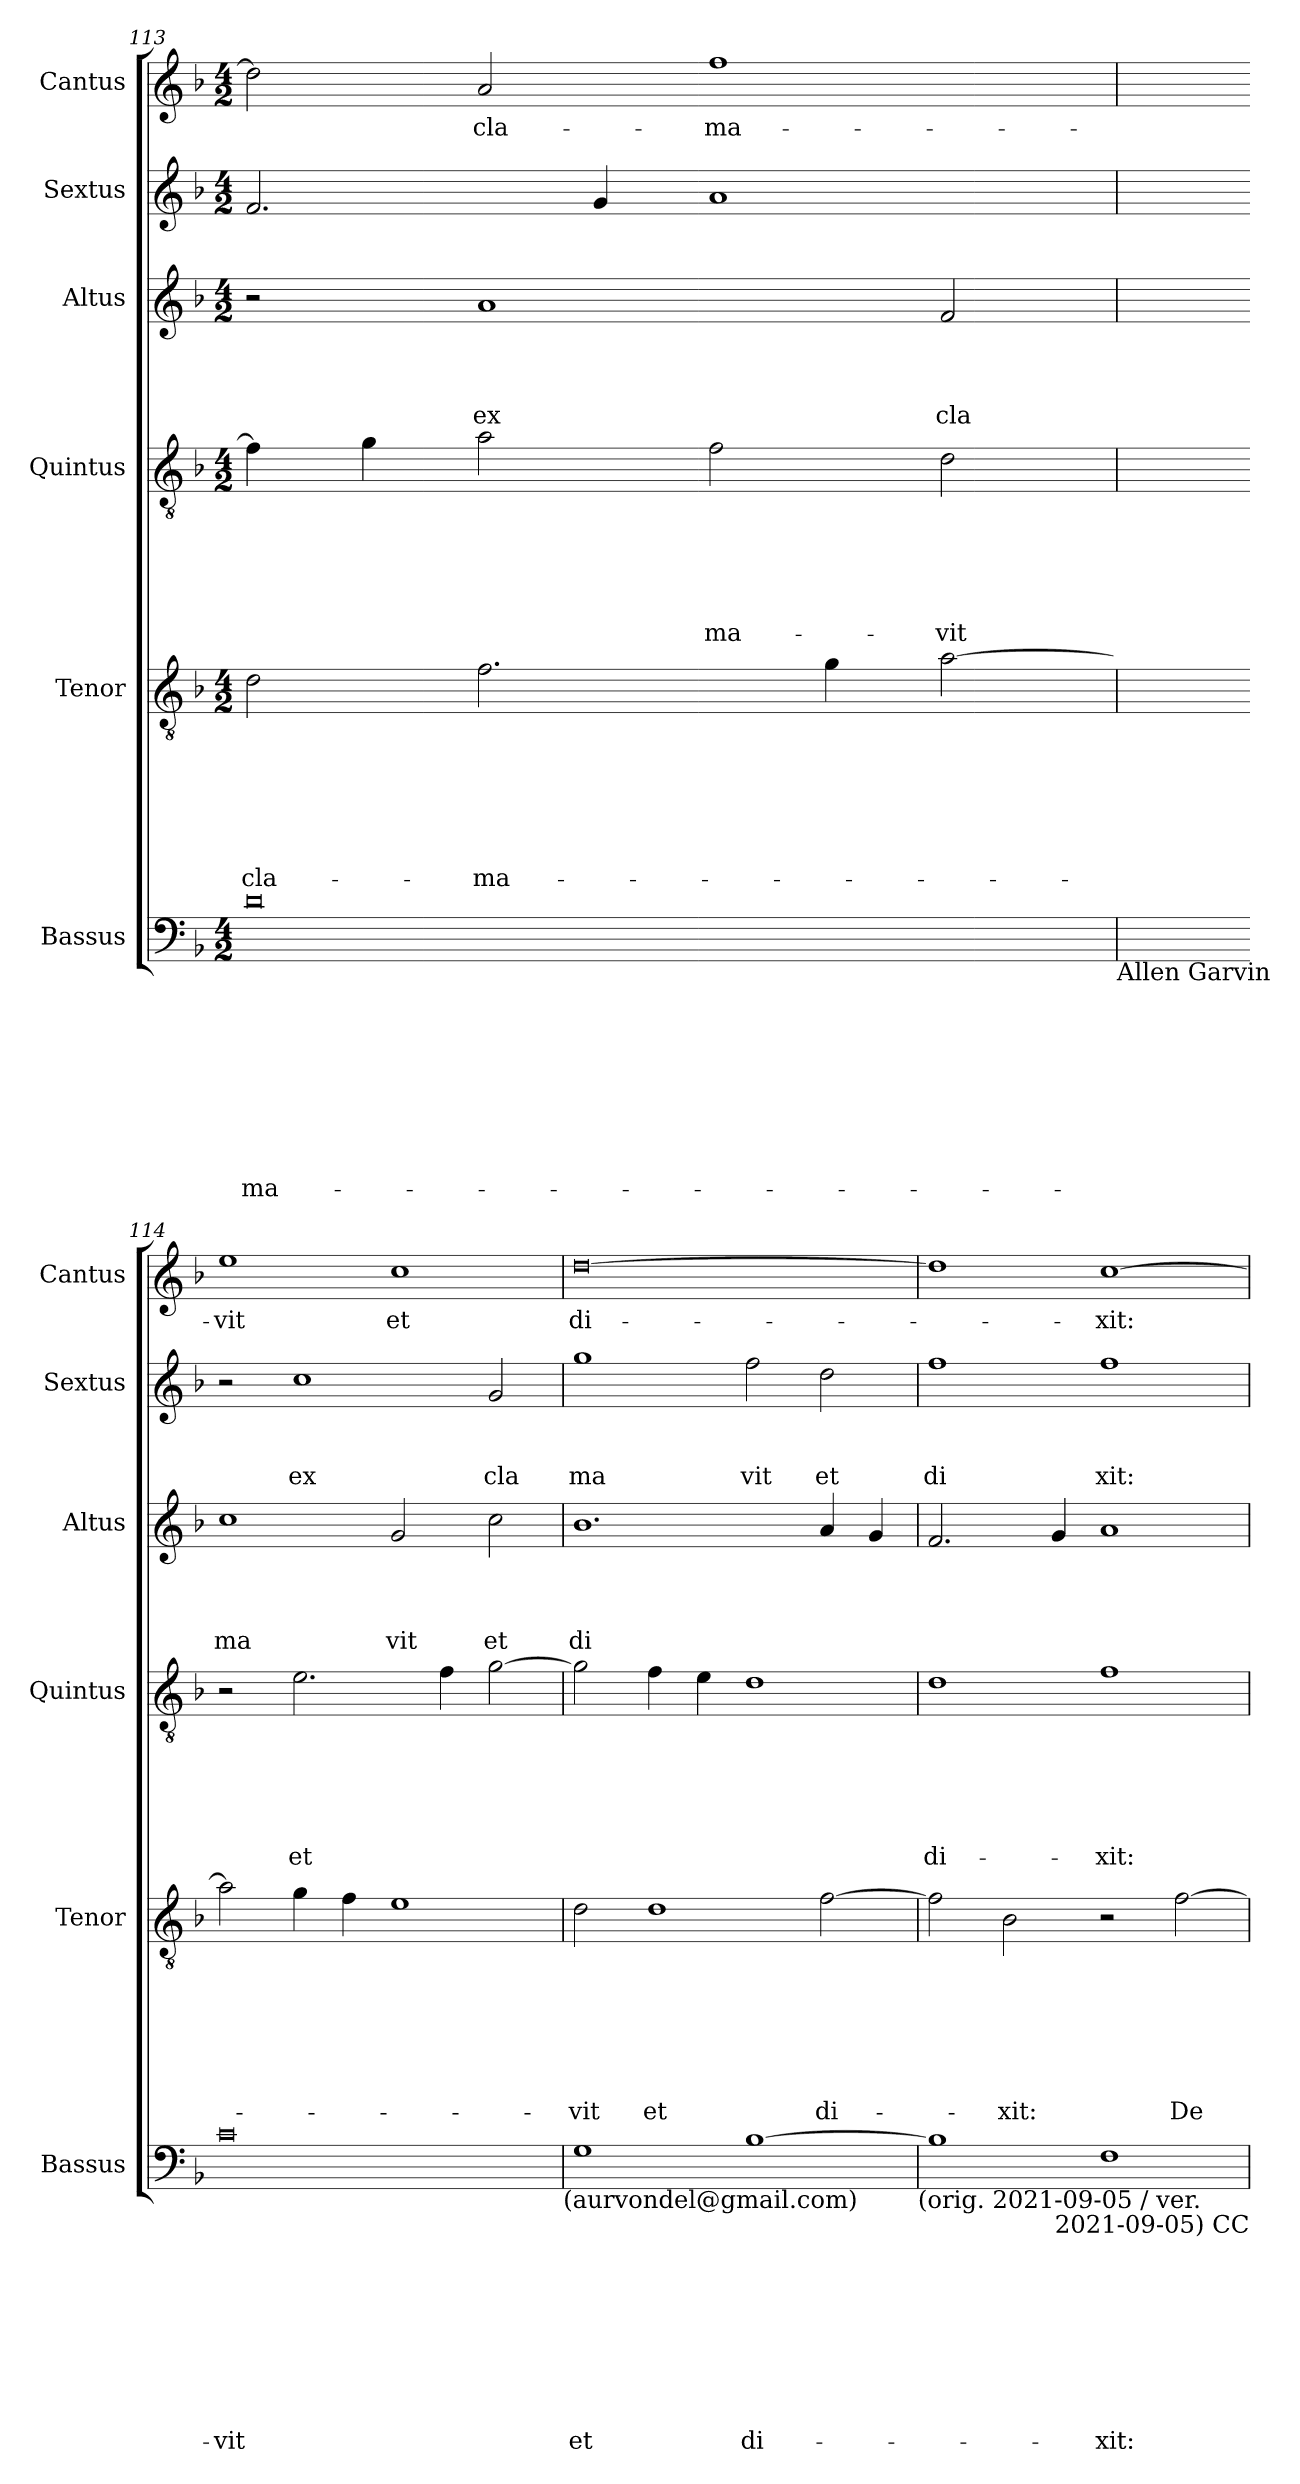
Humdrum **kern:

**kern	**text	**text	**text	**text	**text	**text	**text	**text	**text	**kern	**text	**text	**text	**text	**text	**text	**text	**kern	**text	**text	**text	**text	**text	**text	**kern	**text	**text	**text	**text	**kern	**text	**text	**text	**kern	**text
*part6	*part6	*part6	*part6	*part6	*part6	*part6	*part6	*part6	*part6	*part5	*part5	*part5	*part5	*part5	*part5	*part5	*part5	*part4	*part4	*part4	*part4	*part4	*part4	*part4	*part3	*part3	*part3	*part3	*part3	*part2	*part2	*part2	*part2	*part1	*part1
*staff6	*staff6	*staff6	*staff6	*staff6	*staff6	*staff6	*staff6	*staff6	*staff6	*staff5	*staff5	*staff5	*staff5	*staff5	*staff5	*staff5	*staff5	*staff4	*staff4	*staff4	*staff4	*staff4	*staff4	*staff4	*staff3	*staff3	*staff3	*staff3	*staff3	*staff2	*staff2	*staff2	*staff2	*staff1	*staff1
*I"Bassus	*	*	*	*	*	*	*	*	*	*I"Tenor	*	*	*	*	*	*	*	*I"Quintus	*	*	*	*	*	*	*I"Altus	*	*	*	*	*I"Sextus	*	*	*	*I"Cantus	*
*I'Bassus	*	*	*	*	*	*	*	*	*	*I'Tenor	*	*	*	*	*	*	*	*I'Quintus	*	*	*	*	*	*	*I'Altus	*	*	*	*	*I'Sextus	*	*	*	*I'Cantus	*
*clefF4	*	*	*	*	*	*	*	*	*	*clefGv2	*	*	*	*	*	*	*	*clefGv2	*	*	*	*	*	*	*clefG2	*	*	*	*	*clefG2	*	*	*	*clefG2	*
*k[b-]	*	*	*	*	*	*	*	*	*	*k[b-]	*	*	*	*	*	*	*	*k[b-]	*	*	*	*	*	*	*k[b-]	*	*	*	*	*k[b-]	*	*	*	*k[b-]	*
*F:	*	*	*	*	*	*	*	*	*	*F:	*	*	*	*	*	*	*	*F:	*	*	*	*	*	*	*F:	*	*	*	*	*F:	*	*	*	*F:	*
*M4/2	*	*	*	*	*	*	*	*	*	*M4/2	*	*	*	*	*	*	*	*M4/2	*	*	*	*	*	*	*M4/2	*	*	*	*	*M4/2	*	*	*	*M4/2	*
=113	=113	=113	=113	=113	=113	=113	=113	=113	=113	=113	=113	=113	=113	=113	=113	=113	=113	=113	=113	=113	=113	=113	=113	=113	=113	=113	=113	=113	=113	=113	=113	=113	=113	=113	=113
!	!	!	!	!	!	!	!	!	!LO:LY:b	!	!	!	!	!	!	!	!LO:LY:b	!	!	!	!	!	!	!	!	!	!	!	!	!	!	!	!	!	!
0d	.	.	.	.	.	.	.	.	-ma-	2d\	.	.	.	.	.	.	-cla-	4f\]	.	.	.	.	.	.	2r	.	.	.	.	2.f/	.	.	.	2dd\]	.
.	.	.	.	.	.	.	.	.	.	.	.	.	.	.	.	.	.	4g\	.	.	.	.	.	.	.	.	.	.	.	.	.	.	.	.	.
!	!	!	!	!	!	!	!	!	!	!	!	!	!	!	!	!	!LO:LY:b	!	!	!	!	!	!	!	!	!	!	!	!LO:LY:b	!	!	!	!	!	!LO:LY:b
.	.	.	.	.	.	.	.	.	.	2.f\	.	.	.	.	.	.	-ma-	2a\	.	.	.	.	.	.	1a	.	.	.	ex	.	.	.	.	2a/	-cla-
.	.	.	.	.	.	.	.	.	.	.	.	.	.	.	.	.	.	.	.	.	.	.	.	.	.	.	.	.	.	4g/	.	.	.	.	.
!	!	!	!	!	!	!	!	!	!	!	!	!	!	!	!	!	!	!	!	!	!	!	!	!LO:LY:b	!	!	!	!	!	!	!	!	!	!	!LO:LY:b
.	.	.	.	.	.	.	.	.	.	.	.	.	.	.	.	.	.	2f\	.	.	.	.	.	-ma-	.	.	.	.	.	1a	.	.	.	1ff	-ma-
.	.	.	.	.	.	.	.	.	.	4g\	.	.	.	.	.	.	.	.	.	.	.	.	.	.	.	.	.	.	.	.	.	.	.	.	.
!	!	!	!	!	!	!	!	!	!	!	!	!	!	!	!	!	!	!	!	!	!	!	!	!LO:LY:b	!	!	!	!	!LO:LY:b	!	!	!	!	!	!
.	.	.	.	.	.	.	.	.	.	[>2a\	.	.	.	.	.	.	.	2d\	.	.	.	.	.	-vit	2f/	.	.	.	cla	.	.	.	.	.	.
!LO:TX:b:t=Allen Garvin	!	!	!	!	!	!	!	!	!	!	!	!	!	!	!	!	!	!	!	!	!	!	!	!	!	!	!	!	!	!	!	!	!	!	!
=114!	=114!	=114!	=114!	=114!	=114!	=114!	=114!	=114!	=114!	=114!	=114!	=114!	=114!	=114!	=114!	=114!	=114!	=114!	=114!	=114!	=114!	=114!	=114!	=114!	=114!	=114!	=114!	=114!	=114!	=114!	=114!	=114!	=114!	=114!	=114!
!	!	!	!	!	!	!	!	!	!LO:LY:b	!	!	!	!	!	!	!	!	!	!	!	!	!	!	!	!	!	!	!	!LO:LY:b	!	!	!	!	!	!LO:LY:b
0c	.	.	.	.	.	.	.	.	-vit	2a\]	.	.	.	.	.	.	.	2r	.	.	.	.	.	.	1cc	.	.	.	ma	2r	.	.	.	1ee	-vit
!	!	!	!	!	!	!	!	!	!	!	!	!	!	!	!	!	!	!	!	!	!	!	!	!LO:LY:b	!	!	!	!	!	!	!	!	!LO:LY:b	!	!
.	.	.	.	.	.	.	.	.	.	4g\	.	.	.	.	.	.	.	2.e\	.	.	.	.	.	et	.	.	.	.	.	1cc	.	.	ex	.	.
.	.	.	.	.	.	.	.	.	.	4f\	.	.	.	.	.	.	.	.	.	.	.	.	.	.	.	.	.	.	.	.	.	.	.	.	.
!	!	!	!	!	!	!	!	!	!	!	!	!	!	!	!	!	!	!	!	!	!	!	!	!	!	!	!	!	!LO:LY:b	!	!	!	!	!	!LO:LY:b
.	.	.	.	.	.	.	.	.	.	1e	.	.	.	.	.	.	.	.	.	.	.	.	.	.	2g/	.	.	.	vit	.	.	.	.	1cc	et
.	.	.	.	.	.	.	.	.	.	.	.	.	.	.	.	.	.	4f\	.	.	.	.	.	.	.	.	.	.	.	.	.	.	.	.	.
!	!	!	!	!	!	!	!	!	!	!	!	!	!	!	!	!	!	!	!	!	!	!	!	!	!	!	!	!	!LO:LY:b	!	!	!	!LO:LY:b	!	!
.	.	.	.	.	.	.	.	.	.	.	.	.	.	.	.	.	.	[>2g\	.	.	.	.	.	.	2cc\	.	.	.	et	2g/	.	.	cla	.	.
!LO:TX:b:t=(aurvondel@gmail.com)	!	!	!	!	!	!	!	!	!	!	!	!	!	!	!	!	!	!	!	!	!	!	!	!	!	!	!	!	!	!	!	!	!	!	!
=115!	=115!	=115!	=115!	=115!	=115!	=115!	=115!	=115!	=115!	=115!	=115!	=115!	=115!	=115!	=115!	=115!	=115!	=115!	=115!	=115!	=115!	=115!	=115!	=115!	=115!	=115!	=115!	=115!	=115!	=115!	=115!	=115!	=115!	=115!	=115!
!	!	!	!	!	!	!	!	!	!LO:LY:b	!	!	!	!	!	!	!	!LO:LY:b	!	!	!	!	!	!	!	!	!	!	!	!LO:LY:b	!	!	!	!LO:LY:b	!	!LO:LY:b
1G	.	.	.	.	.	.	.	.	et	2d\	.	.	.	.	.	.	-vit	2g\]	.	.	.	.	.	.	1.b-	.	.	.	di	1gg	.	.	ma	[>0dd	di-
!	!	!	!	!	!	!	!	!	!	!	!	!	!	!	!	!	!LO:LY:b	!	!	!	!	!	!	!	!	!	!	!	!	!	!	!	!	!	!
.	.	.	.	.	.	.	.	.	.	1d	.	.	.	.	.	.	et	4f\	.	.	.	.	.	.	.	.	.	.	.	.	.	.	.	.	.
.	.	.	.	.	.	.	.	.	.	.	.	.	.	.	.	.	.	4e\	.	.	.	.	.	.	.	.	.	.	.	.	.	.	.	.	.
!	!	!	!	!	!	!	!	!	!LO:LY:b	!	!	!	!	!	!	!	!	!	!	!	!	!	!	!	!	!	!	!	!	!	!	!	!LO:LY:b	!	!
[>1B-	.	.	.	.	.	.	.	.	di-	.	.	.	.	.	.	.	.	1d	.	.	.	.	.	.	.	.	.	.	.	2ff\	.	.	vit	.	.
!	!	!	!	!	!	!	!	!	!	!	!	!	!	!	!	!	!LO:LY:b	!	!	!	!	!	!	!	!	!	!	!	!	!	!	!	!LO:LY:b	!	!
.	.	.	.	.	.	.	.	.	.	[>2f\	.	.	.	.	.	.	di-	.	.	.	.	.	.	.	4a/	.	.	.	.	2dd\	.	.	et	.	.
.	.	.	.	.	.	.	.	.	.	.	.	.	.	.	.	.	.	.	.	.	.	.	.	.	4g/	.	.	.	.	.	.	.	.	.	.
!LO:TX:b:t=(orig. 2021-09-05 / ver.	!	!	!	!	!	!	!	!	!	!	!	!	!	!	!	!	!	!	!	!	!	!	!	!	!	!	!	!	!	!	!	!	!	!	!
=116!	=116!	=116!	=116!	=116!	=116!	=116!	=116!	=116!	=116!	=116!	=116!	=116!	=116!	=116!	=116!	=116!	=116!	=116!	=116!	=116!	=116!	=116!	=116!	=116!	=116!	=116!	=116!	=116!	=116!	=116!	=116!	=116!	=116!	=116!	=116!
!	!	!	!	!	!	!	!	!	!	!	!	!	!	!	!	!	!	!	!	!	!	!	!	!LO:LY:b	!	!	!	!	!	!	!	!	!LO:LY:b	!	!
1B-]	.	.	.	.	.	.	.	.	.	2f\]	.	.	.	.	.	.	.	1d	.	.	.	.	.	di-	2.f/	.	.	.	.	1ff	.	.	di	1dd]	.
!	!	!	!	!	!	!	!	!	!	!	!	!	!	!	!	!	!LO:LY:b	!	!	!	!	!	!	!	!	!	!	!	!	!	!	!	!	!	!
.	.	.	.	.	.	.	.	.	.	2B-\	.	.	.	.	.	.	-xit:	.	.	.	.	.	.	.	.	.	.	.	.	.	.	.	.	.	.
.	.	.	.	.	.	.	.	.	.	.	.	.	.	.	.	.	.	.	.	.	.	.	.	.	4g/	.	.	.	.	.	.	.	.	.	.
!	!	!	!	!	!	!	!	!	!LO:LY:b	!	!	!	!	!	!	!	!	!	!	!	!	!	!	!LO:LY:b	!	!	!	!	!	!	!	!	!LO:LY:b	!	!LO:LY:b
1F	.	.	.	.	.	.	.	.	-xit:	2r	.	.	.	.	.	.	.	1f	.	.	.	.	.	-xit:	1a	.	.	.	.	1ff	.	.	xit:	[>1cc	-xit:
!	!	!	!	!	!	!	!	!	!	!	!	!	!	!	!	!	!LO:LY:b	!	!	!	!	!	!	!	!	!	!	!	!	!	!	!	!	!	!
.	.	.	.	.	.	.	.	.	.	[>2f\	.	.	.	.	.	.	De-	.	.	.	.	.	.	.	.	.	.	.	.	.	.	.	.	.	.
!LO:TX:b:t=2021-09-05) CC	!	!	!	!	!	!	!	!	!	!	!	!	!	!	!	!	!	!	!	!	!	!	!	!	!	!	!	!	!	!	!	!	!	!	!
=!	=!	=!	=!	=!	=!	=!	=!	=!	=!	=!	=!	=!	=!	=!	=!	=!	=!	=!	=!	=!	=!	=!	=!	=!	=!	=!	=!	=!	=!	=!	=!	=!	=!	=!	=!
*-	*-	*-	*-	*-	*-	*-	*-	*-	*-	*-	*-	*-	*-	*-	*-	*-	*-	*-	*-	*-	*-	*-	*-	*-	*-	*-	*-	*-	*-	*-	*-	*-	*-	*-	*-
